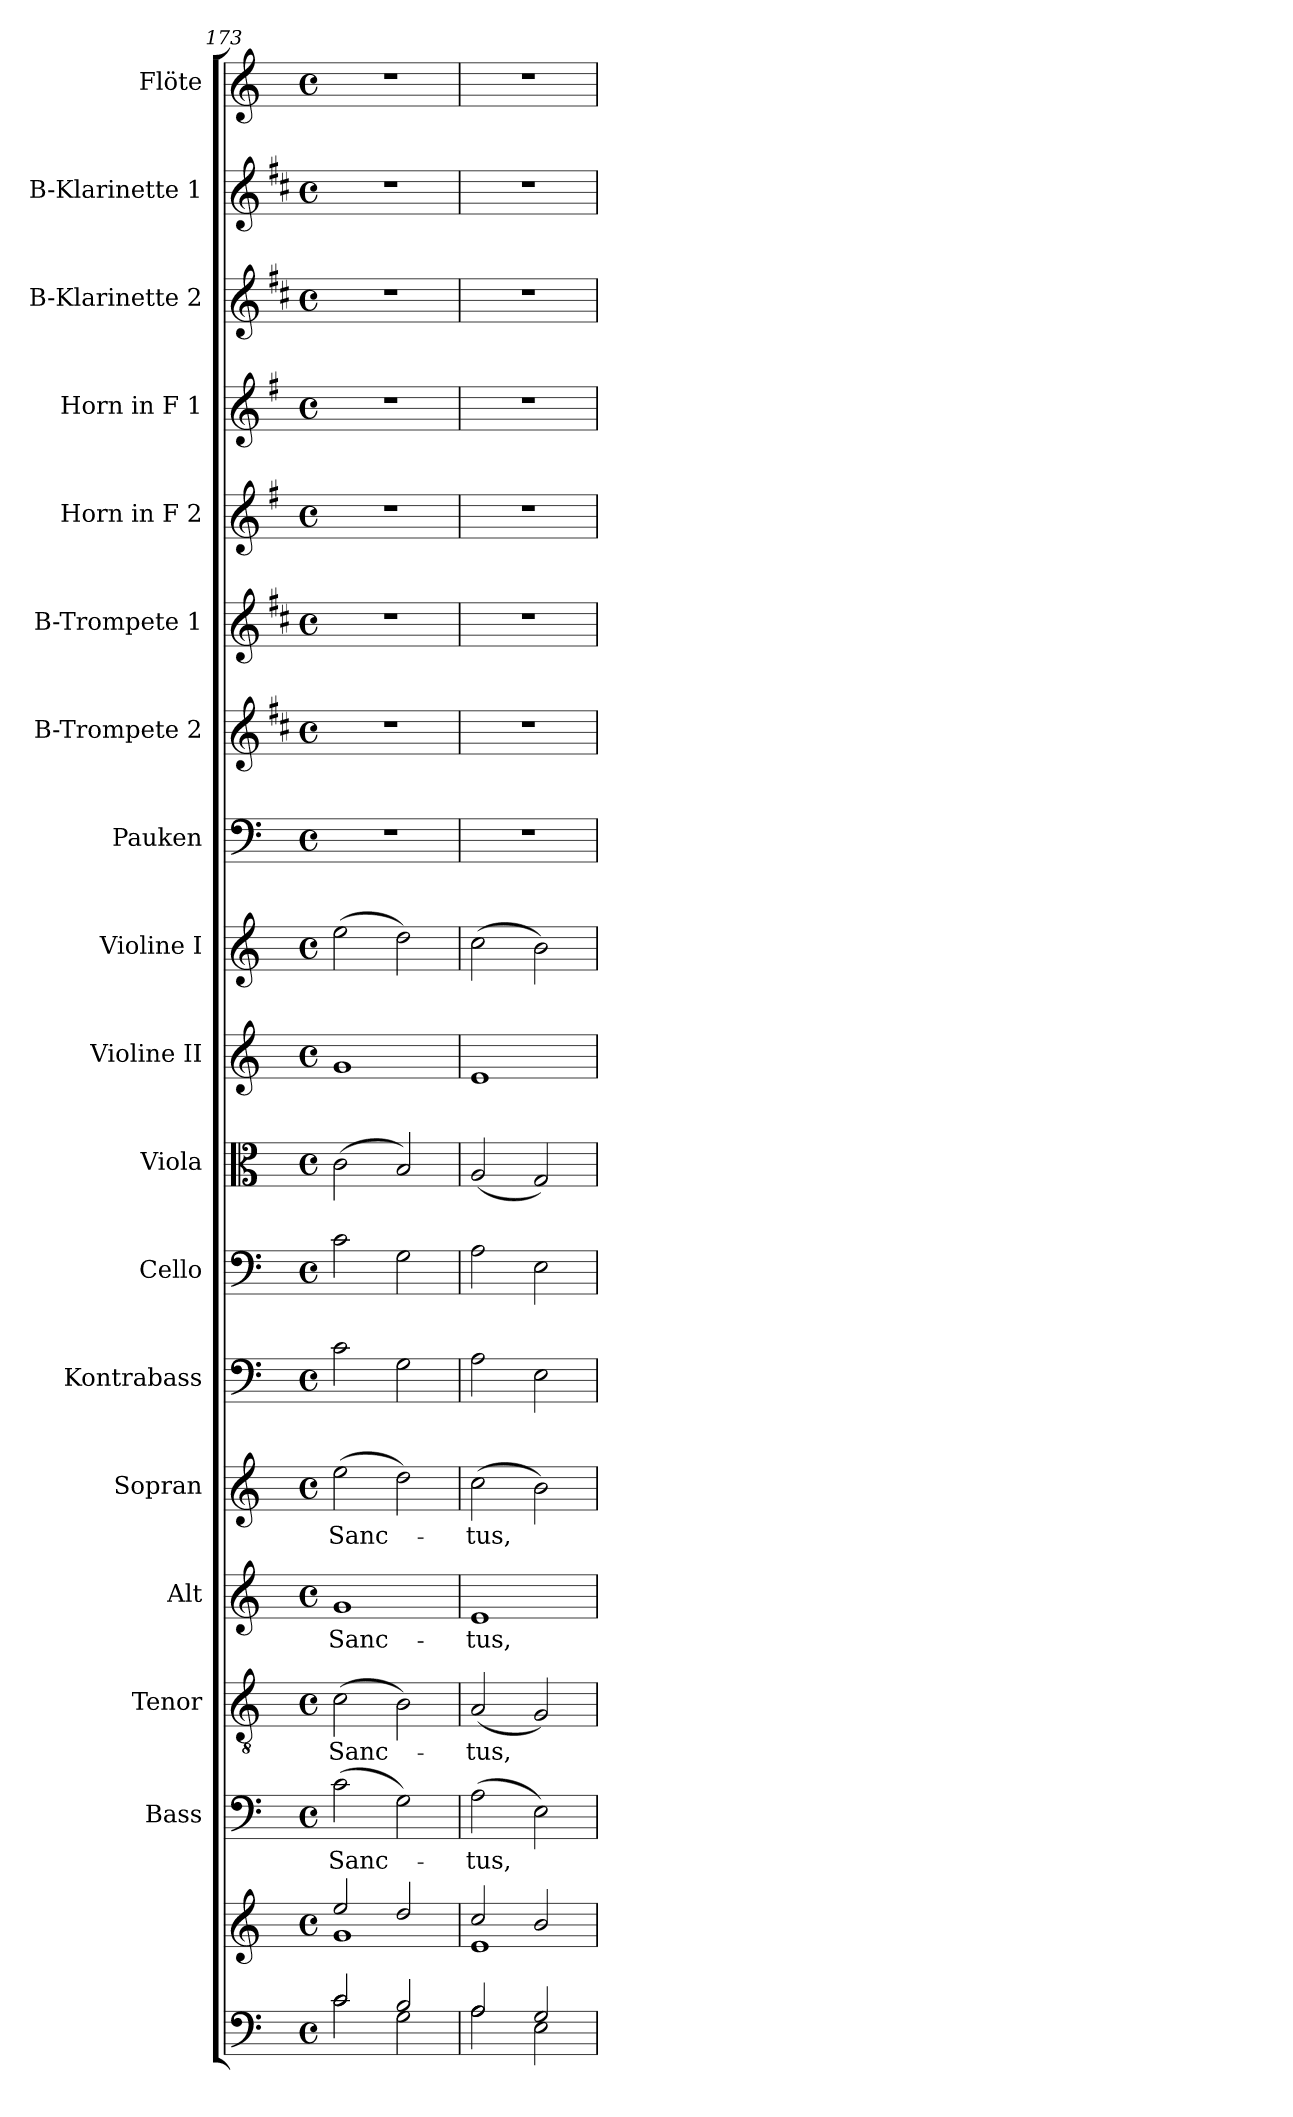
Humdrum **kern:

**kern	**kern	**kern	**text	**kern	**text	**kern	**text	**kern	**text	**kern	**kern	**kern	**kern	**kern	**kern	**kern	**kern	**kern	**kern	**kern	**kern	**kern
*part18	*part18	*part17	*part17	*part16	*part16	*part15	*part15	*part14	*part14	*part13	*part12	*part11	*part10	*part9	*part8	*part7	*part6	*part5	*part4	*part3	*part2	*part1
*staff19	*staff18	*staff17	*staff17	*staff16	*staff16	*staff15	*staff15	*staff14	*staff14	*staff13	*staff12	*staff11	*staff10	*staff9	*staff8	*staff7	*staff6	*staff5	*staff4	*staff3	*staff2	*staff1
*	*	*I"Bass	*	*I"Tenor	*	*I"Alt	*	*I"Sopran	*	*I"Kontrabass	*I"Cello	*I"Viola	*I"Violine II	*I"Violine I	*I"Pauken	*I"B-Trompete 2	*I"B-Trompete 1	*I"Horn in F 2	*I"Horn in F 1	*I"B-Klarinette 2	*I"B-Klarinette 1	*I"Flöte
*	*	*I'B.	*	*I'T.	*	*I'A.	*	*I'S.	*	*I'Kb.	*	*I'Vla.	*I'Vl. II	*I'Vl. I	*I'Pk.	*I'Trp. 2	*I'Trp. 1	*	*	*I'Kl. 2	*I'Kl. 1	*I'Fl.
*clefF4	*clefG2	*clefF4	*	*clefGv2	*	*clefG2	*	*clefG2	*	*clefF4	*clefF4	*clefC3	*clefG2	*clefG2	*clefF4	*clefG2	*clefG2	*clefG2	*clefG2	*clefG2	*clefG2	*clefG2
*	*	*	*	*	*	*	*	*	*	*ITrd7c12	*	*	*	*	*	*ITrd1c2	*ITrd1c2	*ITrd4c7	*ITrd4c7	*ITrd1c2	*ITrd1c2	*
*k[]	*k[]	*k[]	*	*k[]	*	*k[]	*	*k[]	*	*k[]	*k[]	*k[]	*k[]	*k[]	*k[]	*k[]	*k[]	*k[]	*k[]	*k[]	*k[]	*k[]
*C:	*C:	*C:	*	*C:	*	*C:	*	*C:	*	*C:	*C:	*C:	*C:	*C:	*C:	*C:	*C:	*C:	*C:	*C:	*C:	*C:
*M4/4	*M4/4	*M4/4	*	*M4/4	*	*M4/4	*	*M4/4	*	*M4/4	*M4/4	*M4/4	*M4/4	*M4/4	*M4/4	*M4/4	*M4/4	*M4/4	*M4/4	*M4/4	*M4/4	*M4/4
*met(c)	*met(c)	*met(c)	*	*met(c)	*	*met(c)	*	*met(c)	*	*met(c)	*met(c)	*met(c)	*met(c)	*met(c)	*met(c)	*met(c)	*met(c)	*met(c)	*met(c)	*met(c)	*met(c)	*met(c)
=173	=173	=173	=173	=173	=173	=173	=173	=173	=173	=173	=173	=173	=173	=173	=173	=173	=173	=173	=173	=173	=173	=173
*^	*^	*	*	*	*	*	*	*	*	*	*	*	*	*	*	*	*	*	*	*	*	*
!	!	!	!	!	!LO:LY:b	!	!LO:LY:b	!	!LO:LY:b	!	!LO:LY:b	!	!	!	!	!	!	!	!	!	!	!	!	!
2c/	2c\	2ee/	1g	(>2c\	Sanc-	(>2c\	Sanc-	1g	Sanc-	(>2ee\	Sanc-	2C\	2c\	(>2c\	1g	(>2ee\	1r	1r	1r	1r	1r	1r	1r	1r
2B/	2G\	2dd/	.	2G\)	.	2B\)	.	.	.	2dd\)	.	2GG\	2G\	2B/)	.	2dd\)	.	.	.	.	.	.	.	.
=174	=174	=174	=174	=174	=174	=174	=174	=174	=174	=174	=174	=174	=174	=174	=174	=174	=174	=174	=174	=174	=174	=174	=174	=174
!	!	!	!	!	!LO:LY:b	!	!LO:LY:b	!	!LO:LY:b	!	!LO:LY:b	!	!	!	!	!	!	!	!	!	!	!	!	!
2A/	2A\	2cc/	1e	(>2A\	-tus,	(<2A/	-tus,	1e	-tus,	(>2cc\	-tus,	2AA\	2A\	(<2A/	1e	(>2cc\	1r	1r	1r	1r	1r	1r	1r	1r
2G/	2E\	2b/	.	2E\)	.	2G/)	.	.	.	2b\)	.	2EE\	2E\	2G/)	.	2b\)	.	.	.	.	.	.	.	.
*v	*v	*	*	*	*	*	*	*	*	*	*	*	*	*	*	*	*	*	*	*	*	*	*	*
*	*v	*v	*	*	*	*	*	*	*	*	*	*	*	*	*	*	*	*	*	*	*	*	*
=	=	=	=	=	=	=	=	=	=	=	=	=	=	=	=	=	=	=	=	=	=	=
*-	*-	*-	*-	*-	*-	*-	*-	*-	*-	*-	*-	*-	*-	*-	*-	*-	*-	*-	*-	*-	*-	*-
